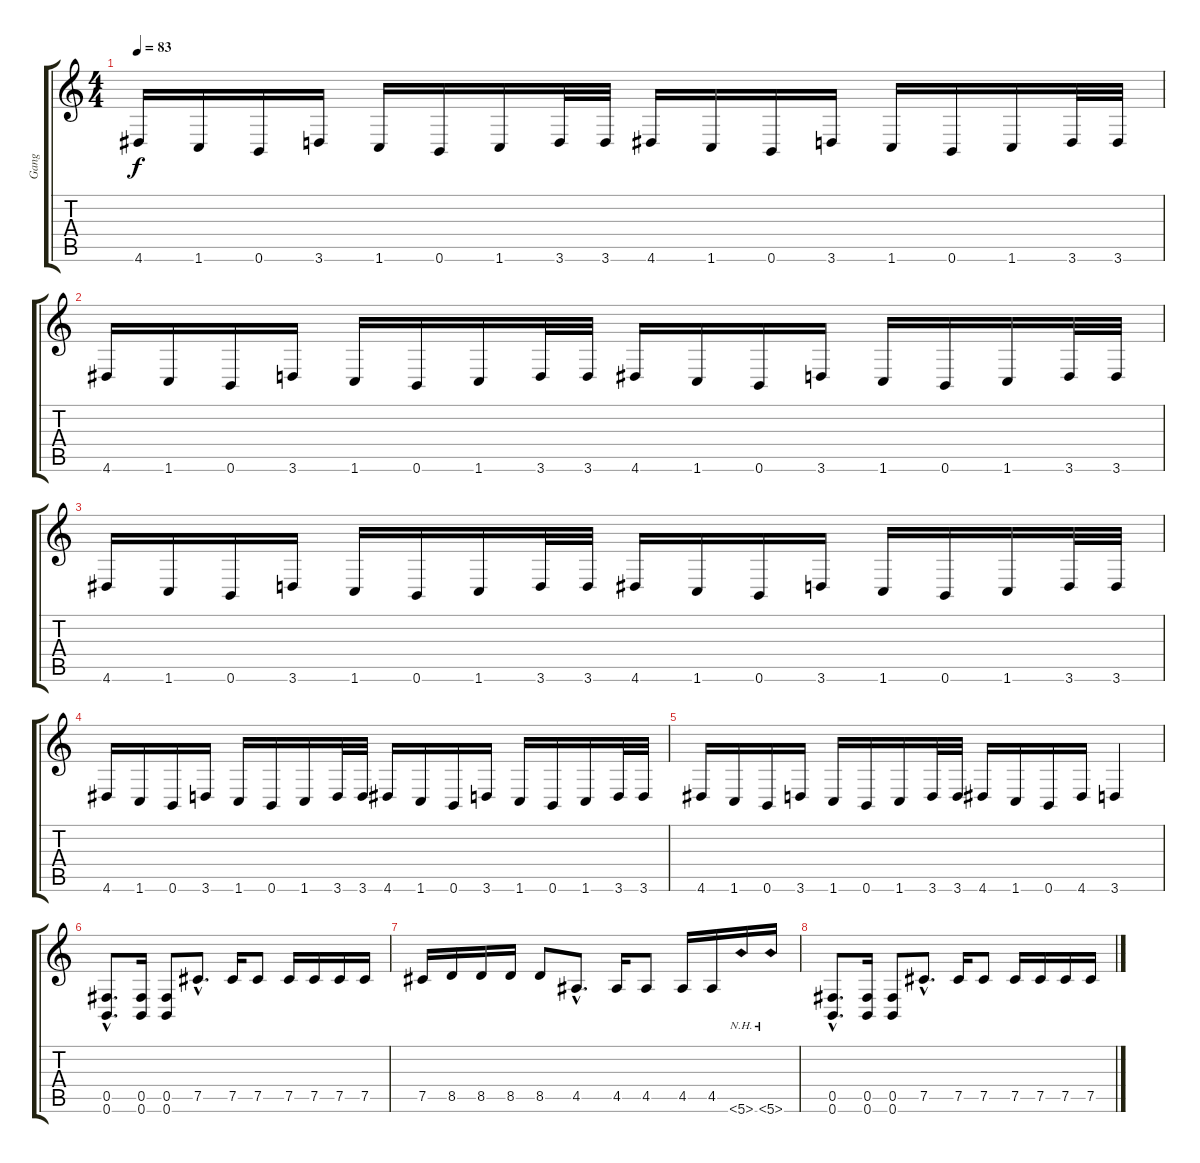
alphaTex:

\track ("Gang" "Gang") {instrument distortionguitar}
\staff {score tabs}
\tuning (Db4 Ab3 E3 B2 Gb2 B1) {hide}
\ts (4 4)
\tempo 83
\clef g2
\ks c
4.6.16{dy f} 1.6.16 0.6.16 3.6.16 1.6.16 0.6.16 1.6.16 3.6.32 3.6.32 4.6.16 1.6.16 0.6.16 3.6.16 1.6.16 0.6.16 1.6.16 3.6.32 3.6.32 |
4.6.16 1.6.16 0.6.16 3.6.16 1.6.16 0.6.16 1.6.16 3.6.32 3.6.32 4.6.16 1.6.16 0.6.16 3.6.16 1.6.16 0.6.16 1.6.16 3.6.32 3.6.32 |
4.6.16 1.6.16 0.6.16 3.6.16 1.6.16 0.6.16 1.6.16 3.6.32 3.6.32 4.6.16 1.6.16 0.6.16 3.6.16 1.6.16 0.6.16 1.6.16 3.6.32 3.6.32 |
4.6.16 1.6.16 0.6.16 3.6.16 1.6.16 0.6.16 1.6.16 3.6.32 3.6.32 4.6.16 1.6.16 0.6.16 3.6.16 1.6.16 0.6.16 1.6.16 3.6.32 3.6.32 |
4.6.16 1.6.16 0.6.16 3.6.16 1.6.16 0.6.16 1.6.16 3.6.32 3.6.32 4.6.16 1.6.16 0.6.16 4.6.16 3.6.4 |
(0.5{hac} 0.6{hac}).8{d} (0.5 0.6).16 (0.5 0.6).8 7.5{hac}.8{d} 7.5.16 7.5.8 7.5.16 7.5.16 7.5.16 7.5.16 |
7.5.16 8.5.16 8.5.16 8.5.16 8.5.8 4.5{hac}.8{d} 4.5.16 4.5.8 4.5.16 4.5.16 5.6{nh}.16 5.6{nh}.16 |
(0.5{hac} 0.6{hac}).8{d} (0.5 0.6).16 (0.5 0.6).8 7.5{hac}.8{d} 7.5.16 7.5.8 7.5.16 7.5.16 7.5.16 7.5.16
